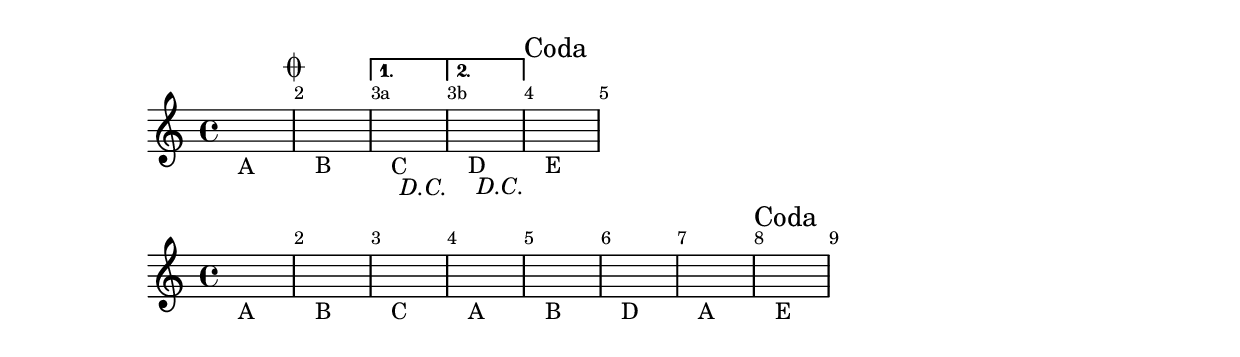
\version "2.23.6"

#(ly:set-option 'warning-as-error #t)

\header {
  texidoc="This case nests one @code{\\alternative} within another at
the tail end of a @code{\\repeat segno}.  Alternative bar numbering is
enabled.

The outer alternative receives a coda mark, no volta bracket, and
normal bar numbering.

The inner alternative receives volta brackets.  Alternative bar
numbering is used because they are the outermost volta brackets.

The music unfolds to ABC ABD AE."
}

\layout {
  \context {
    \Score
    alternativeNumberingStyle = #'numbers-with-letters
    \override BarNumber.break-visibility = #all-visible
  }
}

piece = \new Voice \fixed c' {
  \repeat segno 3 {
    s1_"A"
    { % This extra {} shows that it isn't necessary for the
      % \alternative music to be the child of the \repeat music.
      \alternative {
        \volta 1,2 {
          s1_"B"
          \alternative {
            \volta 1 s1_"C"
            \volta 2 s1_"D"
          }
        }
        \volta 3 <>
      }
    }
  }
  \sectionLabel "Coda"
  s1_"E"
}

\new Score { \piece }
\new Score { \unfoldRepeats \piece }
